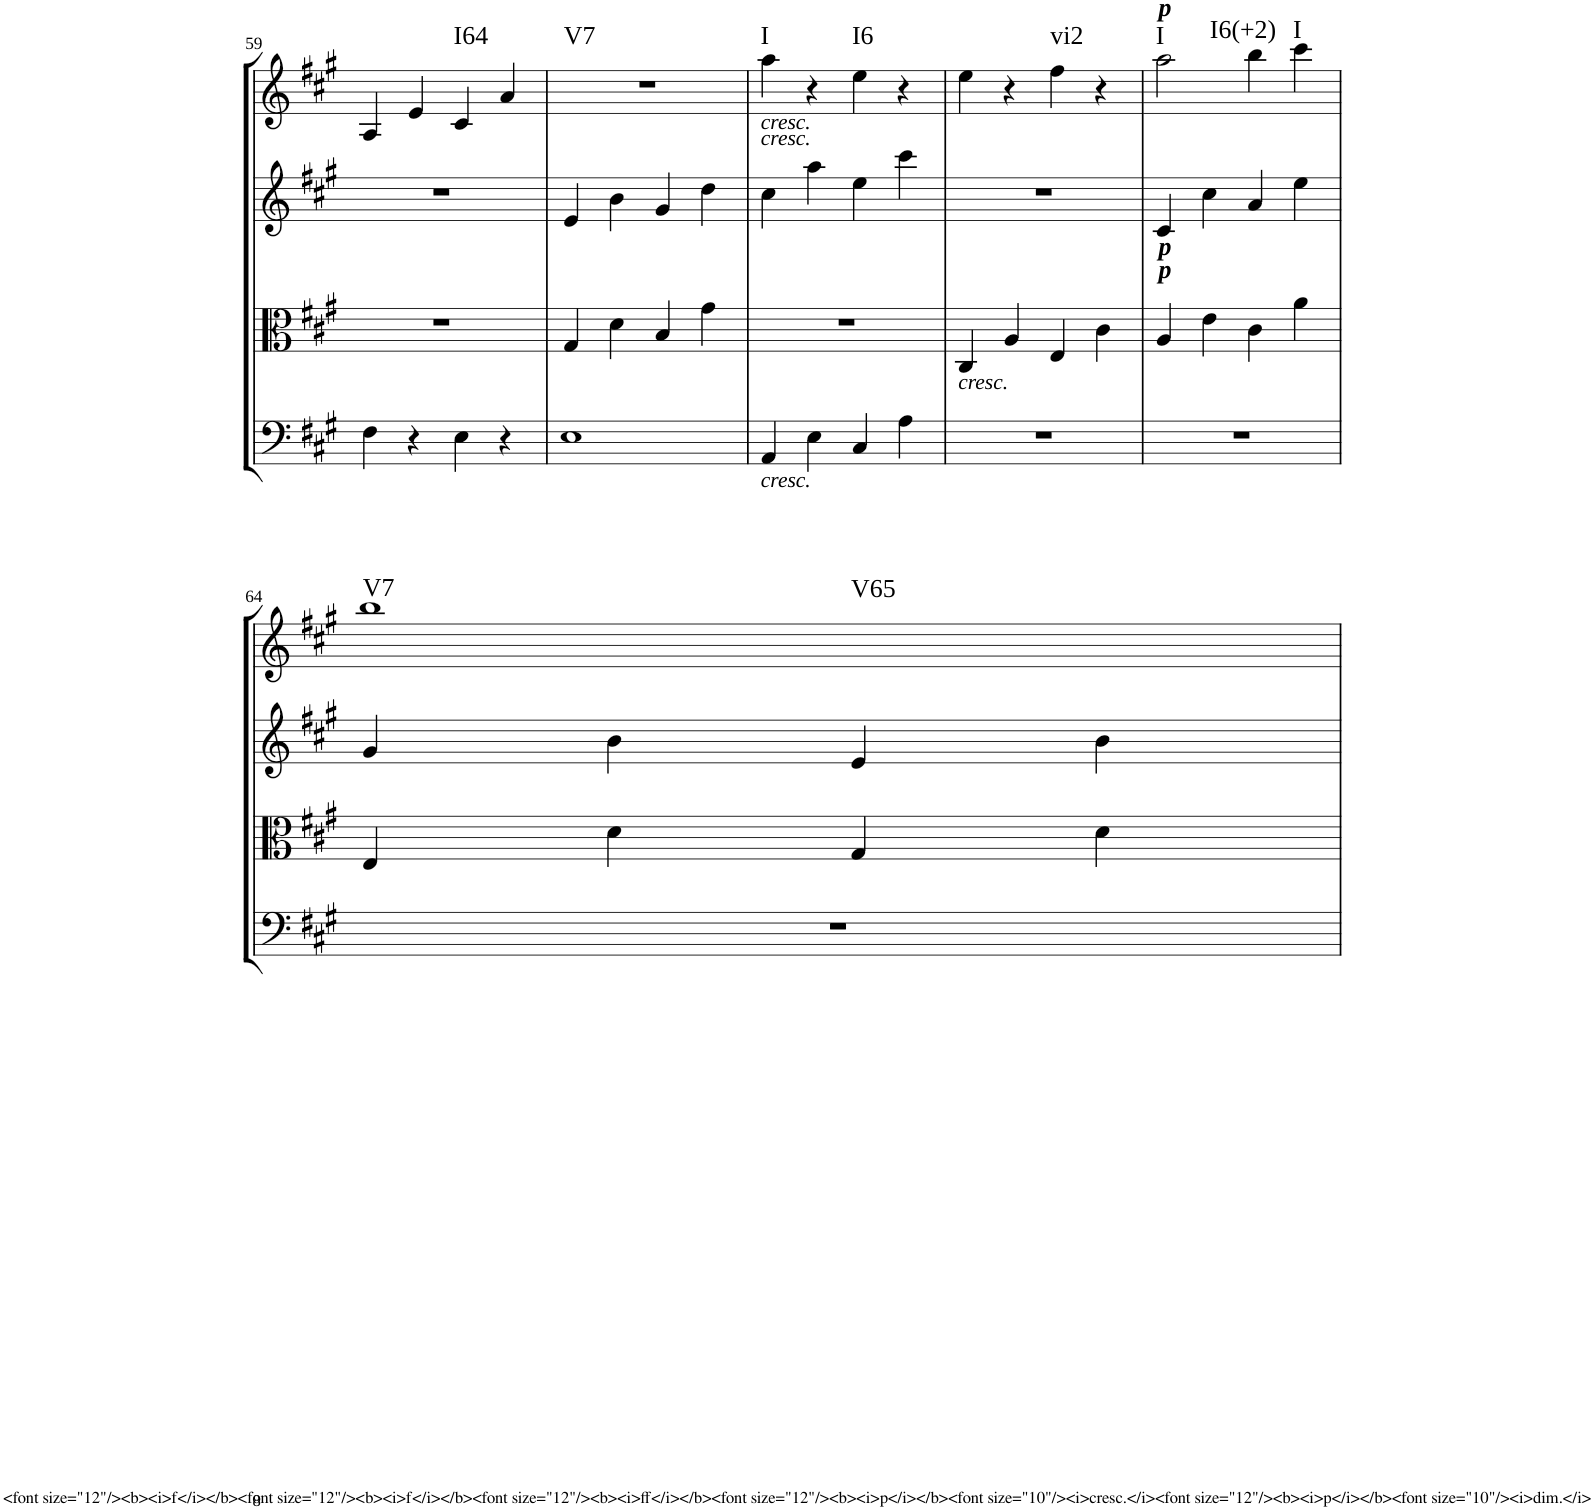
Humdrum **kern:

**kern	**kern	**kern	**kern	**harte
*part4	*part3	*part2	*part1	*part1
*staff4	*staff3	*staff2	*staff1	*
*I"Cello	*I"Viola	*I"2nd Violin	*I"1st Violin	*
*	*I'Vla	*I'Vln	*I'Vln	*
!!LO:PB:g=z
*clefF4	*clefC3	*clefG2	*clefG2	*
*k[f#c#g#]	*k[f#c#g#]	*k[f#c#g#]	*k[f#c#g#]	*
*A:	*A:	*A:	*A:	*
*M4/4	*M4/4	*M4/4	*M4/4	*
*met(c)	*met(c)	*met(c)	*met(c)	*
=59	=59	=59	=59	=59
4F#\	1r	1r	4A/	.
4r	.	.	4e/	.
!	!	!	!	!LO:H:kt=I64
4E\	.	.	4c#/	N
4r	.	.	4a/	.
=60	=60	=60	=60	=60
!	!	!	!	!LO:H:kt=V7
1E	4G#/	4e/	1r	N
.	4d\	4b\	.	.
.	4B/	4g#/	.	.
.	4g#\	4dd\	.	.
=61	=61	=61	=61	=61
!	!	!	!LO:TX:b:i:t=cresc.	!
!	!	!LO:TX:a:i:t=cresc.	!	!
!LO:TX:b:i:t=cresc.	!	!	!	!LO:H:kt=I
4AA/	1r	4cc#\	4aa\	N
4E\	.	4aa\	4r	.
!	!	!	!	!LO:H:kt=I6
4C#/	.	4ee\	4ee\	N
4A\	.	4ccc#\	4r	.
=62	=62	=62	=62	=62
!LO:TX:a:i:t=cresc.	!	!	!	!
1r	4C#/	1r	4ee\	.
.	4A/	.	4r	.
!	!	!	!	!LO:H:kt=vi2
.	4E/	.	4ff#\	N
.	4c#\	.	4r	.
=63	=63	=63	=63	=63
!	!	!	!LO:TX:a:Bi:t=p	!
!	!LO:TX:a:Bi:t=p	!	!	!
!	!LO:TX:a:Bi:t=p	!	!	!LO:H:kt=I
1r	4A/	4c#/	2aa\	N
.	4e\	4cc#\	.	.
!	!	!	!	!LO:H:kt=I6(+2)
.	4c#\	4a/	4bb\	N
!	!	!	!	!LO:H:kt=I
.	4a\	4ee\	4ccc#\	N
!!LO:LB:g=z
=64	=64	=64	=64	=64
!	!	!	!	!LO:H:n=1:kt=V7
!	!	!	!	!LO:H:n=2:kt=V65
1r	4E/	4g#/	1bb	N N
.	4d\	4b\	.	.
.	4G#/	4e/	.	.
.	4d\	4b\	.	.
=	=	=	=	=
*-	*-	*-	*-	*-
